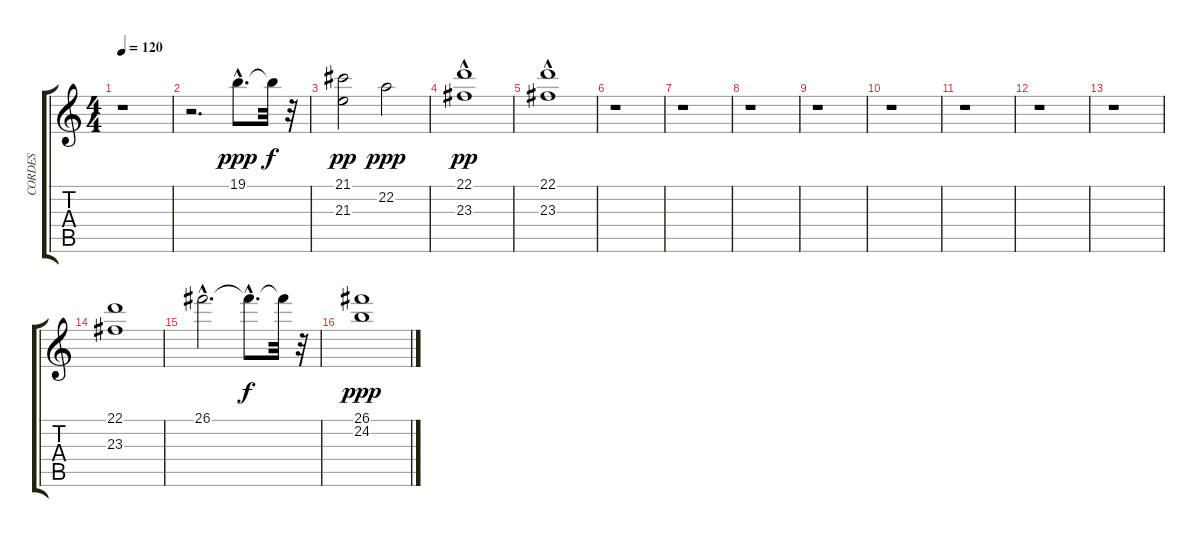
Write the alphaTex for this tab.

\track ("CORDES" "CORDES") {instrument stringensemble1}
\staff {score tabs}
\tuning (E4 B3 G3 D3 A2 E2) {hide}
\ts (4 4)
\tempo 120
\clef g2
\ks c
r.1{dy f} |
r.2{d} 19.1{hac}.8{d dy ppp} 19.1{t}.32{dy f} r.32 |
(21.1 21.3).2{dy pp} 22.2.2{dy ppp} |
(22.1 23.3{hac}).1{dy pp} |
(22.1 23.3{hac}).1 |
r.1 |
r.1 |
r.1 |
r.1 |
r.1 |
r.1 |
r.1 |
r.1 |
(22.1 23.3).1 |
26.1{hac}.2{d} 26.1{hac t}.8{d dy f} 26.1{t}.32 r.32 |
(26.1 24.2).1{dy ppp}
